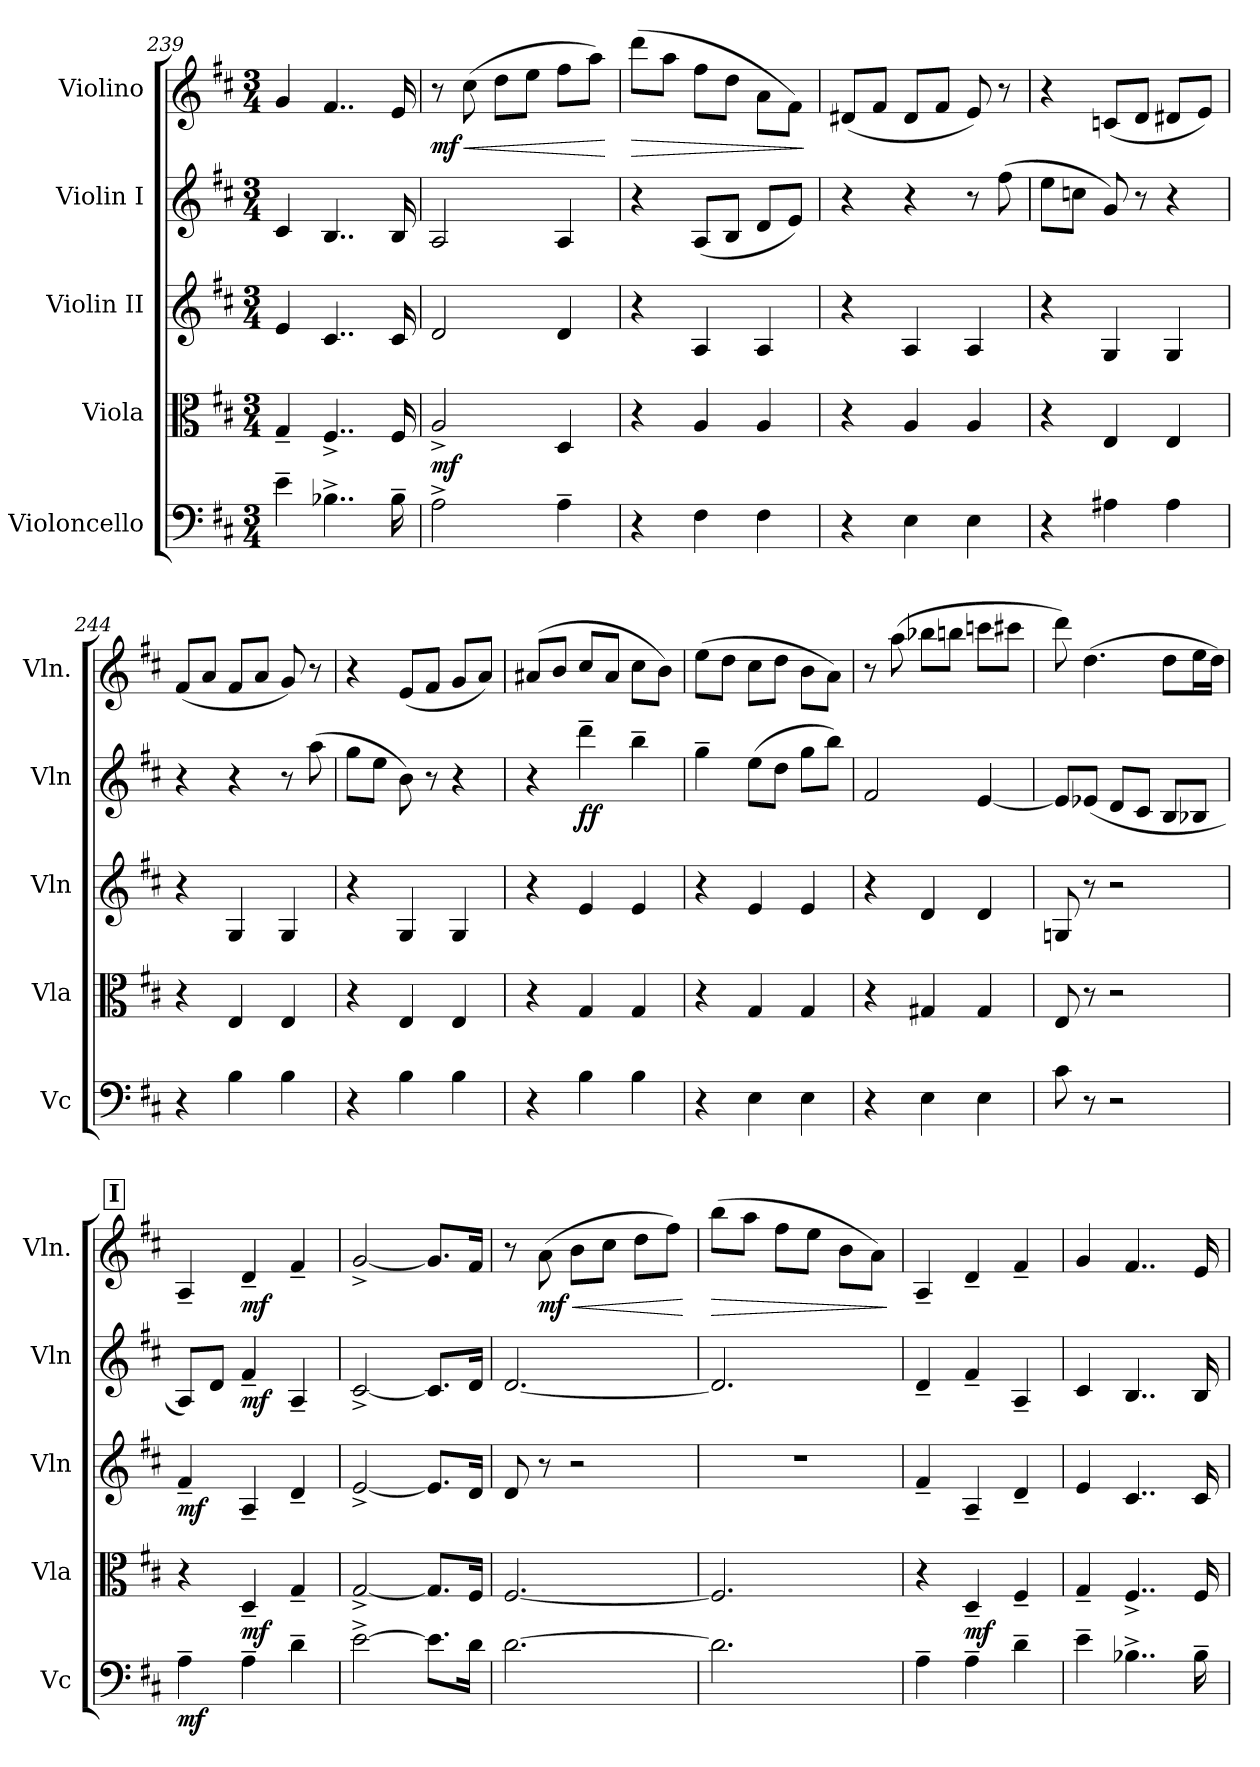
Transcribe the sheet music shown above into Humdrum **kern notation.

**kern	**dynam	**kern	**dynam	**kern	**dynam	**kern	**dynam	**kern	**dynam
*part5	*part5	*part4	*part4	*part3	*part3	*part2	*part2	*part1	*part1
*staff5	*staff5	*staff4	*staff4	*staff3	*staff3	*staff2	*staff2	*staff1	*staff1
*I"Violoncello	*	*I"Viola	*	*I"Violin II	*	*I"Violin I	*	*I"Violino	*
*I'Vc	*	*I'Vla	*	*I'Vln	*	*I'Vln	*	*I'Vln.	*
*clefF4	*	*clefC3	*	*clefG2	*	*clefG2	*	*clefG2	*
*k[f#c#]	*	*k[f#c#]	*	*k[f#c#]	*	*k[f#c#]	*	*k[f#c#]	*
*M3/4	*	*M3/4	*	*M3/4	*	*M3/4	*	*M3/4	*
=239	=239	=239	=239	=239	=239	=239	=239	=239	=239
4e~\	.	4G~/	.	4e/	.	4c#/	.	4g/	.
4..B-X^\	.	4..F#^/	.	4..c#/	.	4..B/	.	4..f#/	.
16B-~\	.	16F#/	.	16c#/	.	16B/	.	16e/	.
=240	=240	=240	=240	=240	=240	=240	=240	=240	=240
!	!	!	!LO:DY:b	!	!	!	!	!	!LO:DY:b
2A^\	.	2A^/	mf	2d/	.	2A/	.	8r	mf
!	!	!	!	!	!	!	!	!	!LO:HP:b
.	.	.	.	.	.	.	.	(8cc#\	<
.	.	.	.	.	.	.	.	8dd\L	.
.	.	.	.	.	.	.	.	8ee\J	.
4A~\	.	4D/	.	4d/	.	4A/	.	8ff#\L	.
.	.	.	.	.	.	.	.	8aa\J)	.
.	.	.	.	.	.	.	.	.	[
=241	=241	=241	=241	=241	=241	=241	=241	=241	=241
!	!	!	!	!	!	!	!	!	!LO:HP:b
4r	.	4r	.	4r	.	4r	.	(8ddd\L	>
.	.	.	.	.	.	.	.	8aa\J	.
4F#\	.	4A/	.	4A/	.	(8A/L	.	8ff#\L	.
.	.	.	.	.	.	8B/J	.	8dd\J	.
4F#\	.	4A/	.	4A/	.	8d/L	.	8a\L	.
.	.	.	.	.	.	8e/J)	.	8f#\J)	.
.	.	.	.	.	.	.	.	.	]
=242	=242	=242	=242	=242	=242	=242	=242	=242	=242
4r	.	4r	.	4r	.	4r	.	(8d#X/L	.
.	.	.	.	.	.	.	.	8f#/J	.
4E\	.	4A/	.	4A/	.	4r	.	8d#/L	.
.	.	.	.	.	.	.	.	8f#/J	.
4E\	.	4A/	.	4A/	.	8r	.	8e/)	.
.	.	.	.	.	.	(8ff#\	.	8r	.
=243	=243	=243	=243	=243	=243	=243	=243	=243	=243
4r	.	4r	.	4r	.	8ee\L	.	4r	.
.	.	.	.	.	.	8ccn\J	.	.	.
4A#X\	.	4E/	.	4G/	.	8g/)	.	(8cn/L	.
.	.	.	.	.	.	8r	.	8d/J	.
4A#\	.	4E/	.	4G/	.	4r	.	8d#X/L	.
.	.	.	.	.	.	.	.	8e/J)	.
!!LO:PB:g=z
=244	=244	=244	=244	=244	=244	=244	=244	=244	=244
4r	.	4r	.	4r	.	4r	.	(8f#/L	.
.	.	.	.	.	.	.	.	8a/J	.
4B\	.	4E/	.	4G/	.	4r	.	8f#/L	.
.	.	.	.	.	.	.	.	8a/J	.
4B\	.	4E/	.	4G/	.	8r	.	8g/)	.
.	.	.	.	.	.	(8aa\	.	8r	.
=245	=245	=245	=245	=245	=245	=245	=245	=245	=245
4r	.	4r	.	4r	.	8gg\L	.	4r	.
.	.	.	.	.	.	8ee\J	.	.	.
4B\	.	4E/	.	4G/	.	8b\)	.	(8e/L	.
.	.	.	.	.	.	8r	.	8f#/J	.
4B\	.	4E/	.	4G/	.	4r	.	8g/L	.
.	.	.	.	.	.	.	.	8a/J)	.
=246	=246	=246	=246	=246	=246	=246	=246	=246	=246
4r	.	4r	.	4r	.	4r	.	(8a#X/L	.
.	.	.	.	.	.	.	.	8b/J	.
!	!	!	!	!	!	!	!LO:DY:b	!	!
4B\	.	4G/	.	4e/	.	4ddd~\	ff	8cc#/L	.
.	.	.	.	.	.	.	.	8a#/J	.
4B\	.	4G/	.	4e/	.	4bb~\	.	8cc#\L	.
.	.	.	.	.	.	.	.	8b\J)	.
=247	=247	=247	=247	=247	=247	=247	=247	=247	=247
4r	.	4r	.	4r	.	4gg~\	.	(8ee\L	.
.	.	.	.	.	.	.	.	8dd\J	.
4E\	.	4G/	.	4e/	.	(8ee\L	.	8cc#\L	.
.	.	.	.	.	.	8dd\J	.	8dd\J	.
4E\	.	4G/	.	4e/	.	8gg\L	.	8b\L	.
.	.	.	.	.	.	8bb\J)	.	8a\J)	.
=248	=248	=248	=248	=248	=248	=248	=248	=248	=248
4r	.	4r	.	4r	.	2f#/	.	8r	.
.	.	.	.	.	.	.	.	(8aa\	.
4E\	.	4G#X/	.	4d/	.	.	.	8bb-X\L	.
.	.	.	.	.	.	.	.	8bbn\J	.
4E\	.	4G#/	.	4d/	.	[4e/	.	8cccn\L	.
.	.	.	.	.	.	.	.	8ccc#X\J	.
!!LO:LB:g=z
=249	=249	=249	=249	=249	=249	=249	=249	=249	=249
8c#\	.	8E/	.	8Gn/	.	8e/L]	.	8ddd\)	.
8r	.	8r	.	8r	.	(8e-X/J	.	(4.dd\	.
2r	.	2r	.	2r	.	8d/L	.	.	.
.	.	.	.	.	.	8c#/J	.	.	.
.	.	.	.	.	.	8B/L	.	8dd\L	.
.	.	.	.	.	.	8B-X/J	.	16ee\L	.
.	.	.	.	.	.	.	.	16dd\JJ)	.
!!LO:REH:place=s1:a:B:fs=14:t=I
=250	=250	=250	=250	=250	=250	=250	=250	=250	=250
!	!LO:DY:b	!	!	!	!LO:DY:b	!	!	!	!
4A~\	mf	4r	.	4f#~/	mf	8A/L)	.	4A~/	.
.	.	.	.	.	.	8d/J	.	.	.
!	!	!	!LO:DY:b	!	!	!	!LO:DY:b	!	!LO:DY:b
4A~\	.	4D~/	mf	4A~/	.	4f#~/	mf	4d~/	mf
4d~\	.	4G~/	.	4d~/	.	4A~/	.	4f#~/	.
=251	=251	=251	=251	=251	=251	=251	=251	=251	=251
[2e^\	.	[2G^/	.	[2e^/	.	[2c#^/	.	[2g^/	.
8.e\L]	.	8.G/L]	.	8.e/L]	.	8.c#/L]	.	8.g/L]	.
16d\Jk	.	16F#/Jk	.	16d/Jk	.	16d/Jk	.	16f#/Jk	.
=252	=252	=252	=252	=252	=252	=252	=252	=252	=252
[2.d\	.	[2.F#/	.	8d/	.	[2.d/	.	8r	.
!	!	!	!	!	!	!	!	!	!LO:HP:b
!	!	!	!	!	!	!	!	!	!LO:DY:n=1:b
.	.	.	.	8r	.	.	.	(8a\	< mf
.	.	.	.	2r	.	.	.	8b\L	.
.	.	.	.	.	.	.	.	8cc#\J	.
.	.	.	.	.	.	.	.	8dd\L	.
.	.	.	.	.	.	.	.	8ff#\J)	.
.	.	.	.	.	.	.	.	.	[
=253	=253	=253	=253	=253	=253	=253	=253	=253	=253
!	!	!	!	!	!	!	!	!	!LO:HP:b
2.d\]	.	2.F#/]	.	2.r	.	2.d/]	.	(8bb\L	>
.	.	.	.	.	.	.	.	8aa\J	.
.	.	.	.	.	.	.	.	8ff#\L	.
.	.	.	.	.	.	.	.	8ee\J	.
.	.	.	.	.	.	.	.	8b\L	.
.	.	.	.	.	.	.	.	8a\J)	.
.	.	.	.	.	.	.	.	.	]
=254	=254	=254	=254	=254	=254	=254	=254	=254	=254
4A~\	.	4r	.	4f#~/	.	4d~/	.	4A~/	.
!	!	!	!LO:DY:b	!	!	!	!	!	!
4A~\	.	4D~/	mf	4A~/	.	4f#~/	.	4d~/	.
4d~\	.	4F#~/	.	4d~/	.	4A~/	.	4f#~/	.
!!LO:PB:g=z
=255	=255	=255	=255	=255	=255	=255	=255	=255	=255
4e~\	.	4G~/	.	4e/	.	4c#/	.	4g/	.
4..B-X^\	.	4..F#^/	.	4..c#/	.	4..B/	.	4..f#/	.
16B-~\	.	16F#/	.	16c#/	.	16B/	.	16e/	.
=	=	=	=	=	=	=	=	=	=
*-	*-	*-	*-	*-	*-	*-	*-	*-	*-
